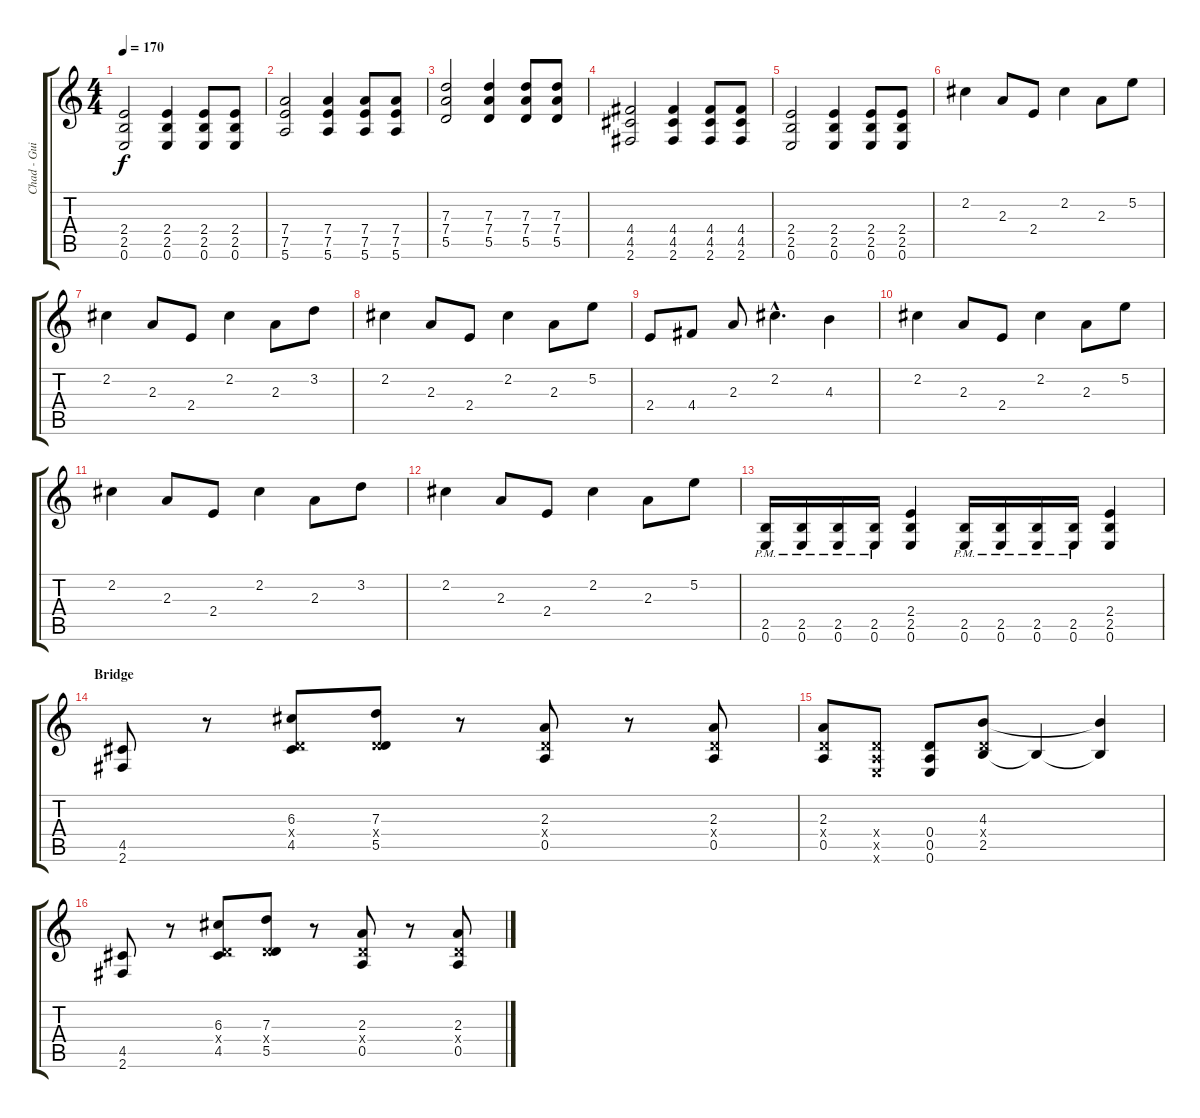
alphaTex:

\track ("Chad - Guitar" "Chad - Gui") {instrument distortionguitar}
\staff {score tabs}
\tuning (E4 B3 G3 D3 A2 E2) {hide}
\ts (4 4)
\tempo 170
\clef g2
\ks c
(2.4 2.5 0.6).2{dy f} (2.4 2.5 0.6).4 (2.4 2.5 0.6).8 (2.4 2.5 0.6).8 |
(7.4 7.5 5.6).2 (7.4 7.5 5.6).4 (7.4 7.5 5.6).8 (7.4 7.5 5.6).8 |
(7.3 7.4 5.5).2 (7.3 7.4 5.5).4 (7.3 7.4 5.5).8 (7.3 7.4 5.5).8 |
(4.4 4.5 2.6).2 (4.4 4.5 2.6).4 (4.4 4.5 2.6).8 (4.4 4.5 2.6).8 |
(2.4 2.5 0.6).2 (2.4 2.5 0.6).4 (2.4 2.5 0.6).8 (2.4 2.5 0.6).8 |
2.2.4 2.3.8 2.4.8 2.2.4 2.3.8 5.2.8 |
2.2.4 2.3.8 2.4.8 2.2.4 2.3.8 3.2.8 |
2.2.4 2.3.8 2.4.8 2.2.4 2.3.8 5.2.8 |
2.4.8 4.4.8 2.3.8 2.2{hac}.4{d} 4.3.4 |
2.2.4 2.3.8 2.4.8 2.2.4 2.3.8 5.2.8 |
2.2.4 2.3.8 2.4.8 2.2.4 2.3.8 3.2.8 |
2.2.4 2.3.8 2.4.8 2.2.4 2.3.8 5.2.8 |
(2.5{pm} 0.6{pm}).16 (2.5{pm} 0.6{pm}).16 (2.5{pm} 0.6{pm}).16 (2.5{pm} 0.6{pm}).16 (2.4 2.5 0.6).4 (2.5{pm} 0.6{pm}).16 (2.5{pm} 0.6{pm}).16 (2.5{pm} 0.6{pm}).16 (2.5{pm} 0.6{pm}).16 (2.4 2.5 0.6).4 |
\section ("" "Bridge")
(4.5 2.6).8 r.8 (6.3 0.4{x} 4.5).8 (7.3 0.4{x} 5.5).8 r.8 (2.3 0.4{x} 0.5).8 r.8 (2.3 0.4{x} 0.5).8 |
(2.3 0.4{x} 0.5).8 (0.4{x} 0.5{x} 0.6{x}).8 (0.4 0.5 0.6).8 (4.3 0.4{x} 2.5).8 2.5{t}.4 (4.3{t} 2.5{t}).4 |
(4.5 2.6).8 r.8 (6.3 0.4{x} 4.5).8 (7.3 0.4{x} 5.5).8 r.8 (2.3 0.4{x} 0.5).8 r.8 (2.3 0.4{x} 0.5).8
